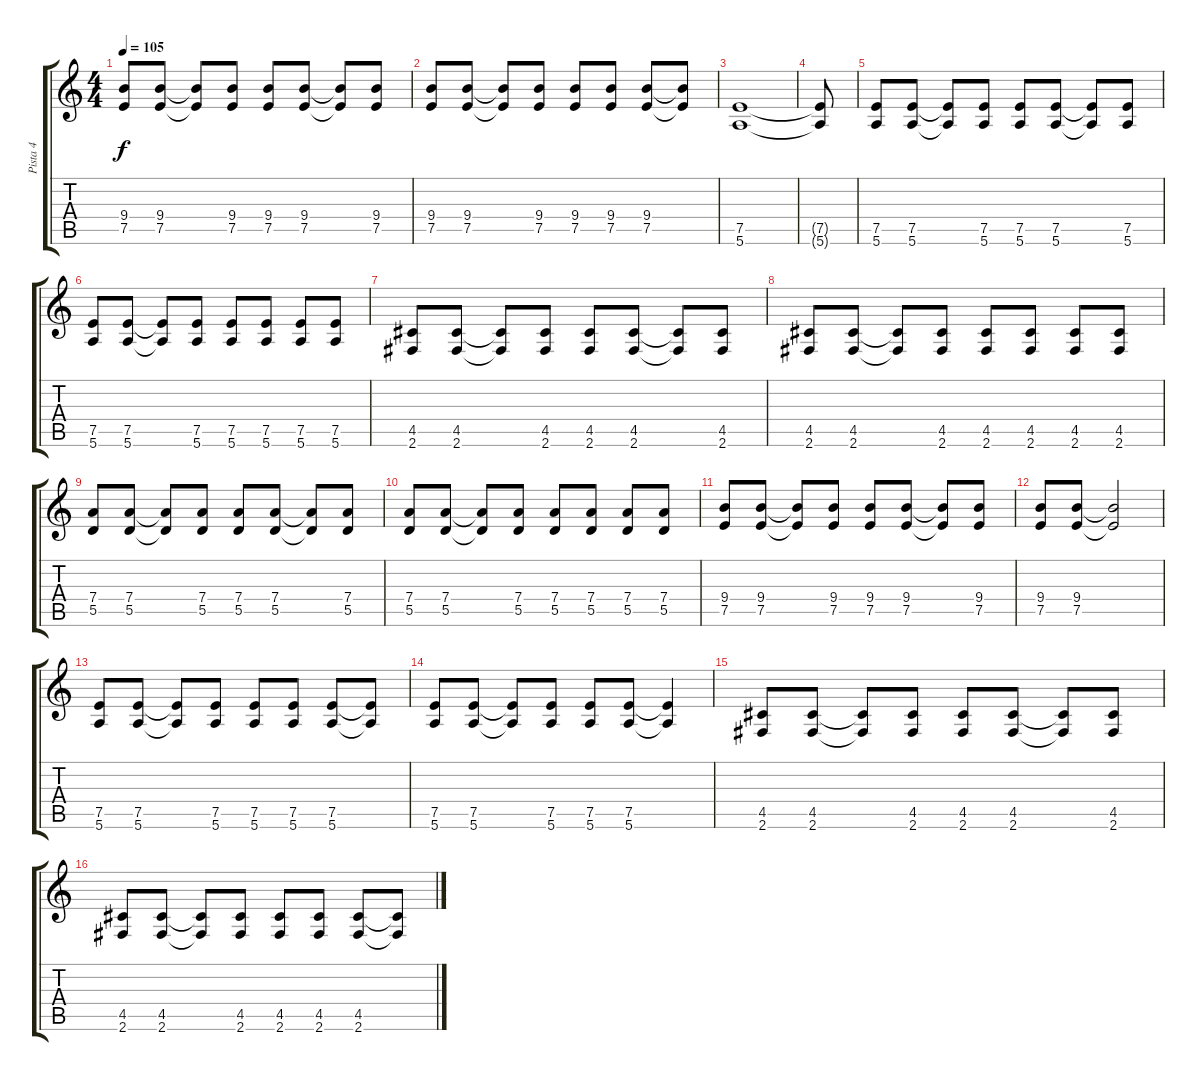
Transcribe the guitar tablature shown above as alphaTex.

\track ("Pista 4" "Pista 4") {instrument distortionguitar}
\staff {score tabs}
\tuning (E4 B3 G3 D3 A2 E2) {hide}
\ts (4 4)
\tempo 105
\clef g2
\ks c
(9.4 7.5).8{dy f} (9.4 7.5).8 (9.4{t} 7.5{t}).8 (9.4 7.5).8 (9.4 7.5).8 (9.4 7.5).8 (9.4{t} 7.5{t}).8 (9.4 7.5).8 |
(9.4 7.5).8 (9.4 7.5).8 (9.4{t} 7.5{t}).8 (9.4 7.5).8 (9.4 7.5).8 (9.4 7.5).8 (9.4 7.5).8 (9.4{t} 7.5{t}).8 |
(7.5 5.6).1{volume 2} |
(7.5{t} 5.6{t}).8 |
(7.5 5.6).8{volume 11} (7.5 5.6).8 (7.5{t} 5.6{t}).8 (7.5 5.6).8 (7.5 5.6).8 (7.5 5.6).8 (7.5{t} 5.6{t}).8 (7.5 5.6).8 |
(7.5 5.6).8 (7.5 5.6).8 (7.5{t} 5.6{t}).8 (7.5 5.6).8 (7.5 5.6).8 (7.5 5.6).8 (7.5 5.6).8 (7.5 5.6).8 |
(4.5 2.6).8 (4.5 2.6).8 (4.5{t} 2.6{t}).8 (4.5 2.6).8 (4.5 2.6).8 (4.5 2.6).8 (4.5{t} 2.6{t}).8 (4.5 2.6).8 |
(4.5 2.6).8 (4.5 2.6).8 (4.5{t} 2.6{t}).8 (4.5 2.6).8 (4.5 2.6).8 (4.5 2.6).8 (4.5 2.6).8 (4.5 2.6).8 |
(7.4 5.5).8 (7.4 5.5).8 (7.4{t} 5.5{t}).8 (7.4 5.5).8 (7.4 5.5).8 (7.4 5.5).8 (7.4{t} 5.5{t}).8 (7.4 5.5).8 |
(7.4 5.5).8 (7.4 5.5).8 (7.4{t} 5.5{t}).8 (7.4 5.5).8 (7.4 5.5).8 (7.4 5.5).8 (7.4 5.5).8 (7.4 5.5).8 |
(9.4 7.5).8 (9.4 7.5).8 (9.4{t} 7.5{t}).8 (9.4 7.5).8 (9.4 7.5).8 (9.4 7.5).8 (9.4{t} 7.5{t}).8 (9.4 7.5).8 |
(9.4 7.5).8 (9.4 7.5).8 (9.4{t} 7.5{t}).2 |
(7.5 5.6).8{volume 16} (7.5 5.6).8 (7.5{t} 5.6{t}).8 (7.5 5.6).8 (7.5 5.6).8 (7.5 5.6).8 (7.5 5.6).8 (7.5{t} 5.6{t}).8 |
(7.5 5.6).8 (7.5 5.6).8 (7.5{t} 5.6{t}).8 (7.5 5.6).8 (7.5 5.6).8 (7.5 5.6).8 (7.5{t} 5.6{t}).4 |
(4.5 2.6).8 (4.5 2.6).8 (4.5{t} 2.6{t}).8 (4.5 2.6).8 (4.5 2.6).8 (4.5 2.6).8 (4.5{t} 2.6{t}).8 (4.5 2.6).8 |
(4.5 2.6).8 (4.5 2.6).8 (4.5{t} 2.6{t}).8 (4.5 2.6).8 (4.5 2.6).8 (4.5 2.6).8 (4.5 2.6).8 (4.5{t} 2.6{t}).8
